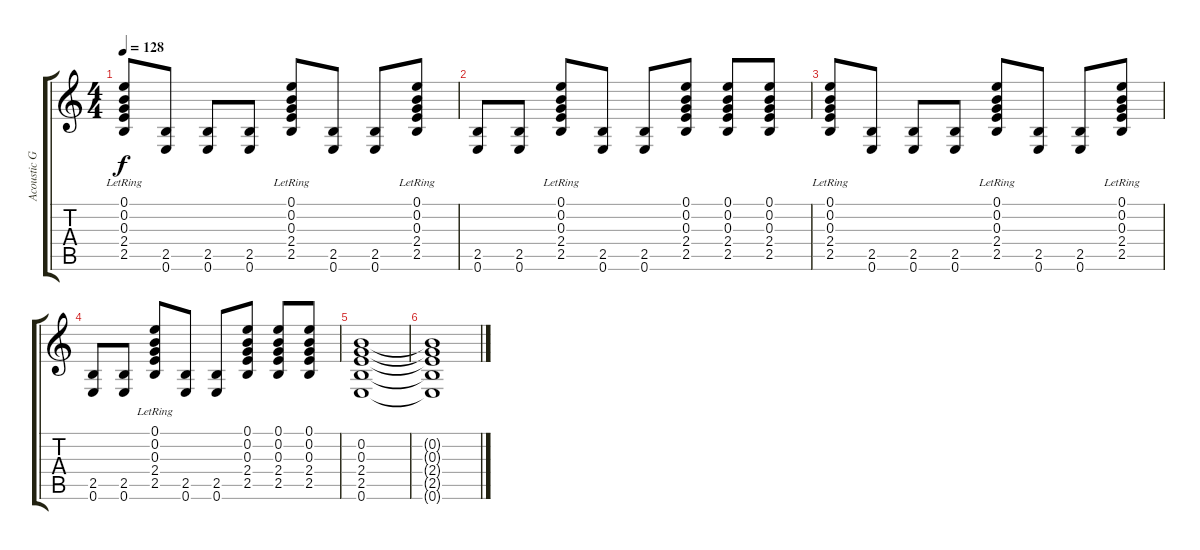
\track ("Acoustic Guitar" "Acoustic G") {instrument acousticguitarsteel}
\staff {score tabs}
\tuning (E4 B3 G3 D3 A2 E2) {hide}
\ts (4 4)
\tempo 128
\clef g2
\ks c
(0.1 0.2 0.3 2.4{lr} 2.5).8{dy f} (2.5 0.6).8 (2.5 0.6).8 (2.5 0.6).8 (0.1 0.2 0.3 2.4{lr} 2.5).8 (2.5 0.6).8 (2.5 0.6).8 (0.1 0.2 0.3 2.4{lr} 2.5).8 |
(2.5 0.6).8 (2.5 0.6).8 (0.1{lr} 0.2{lr} 0.3{lr} 2.4{lr} 2.5).8 (2.5 0.6).8 (2.5 0.6).8 (0.1 0.2 0.3 2.4 2.5).8 (0.1 0.2 0.3 2.4 2.5).8 (0.1 0.2 0.3 2.4 2.5).8 |
(0.1 0.2 0.3 2.4{lr} 2.5).8 (2.5 0.6).8 (2.5 0.6).8 (2.5 0.6).8 (0.1 0.2 0.3 2.4{lr} 2.5).8 (2.5 0.6).8 (2.5 0.6).8 (0.1 0.2 0.3 2.4{lr} 2.5).8 |
(2.5 0.6).8 (2.5 0.6).8 (0.1{lr} 0.2{lr} 0.3{lr} 2.4{lr} 2.5).8 (2.5 0.6).8 (2.5 0.6).8 (0.1 0.2 0.3 2.4 2.5).8 (0.1 0.2 0.3 2.4 2.5).8 (0.1 0.2 0.3 2.4 2.5).8 |
(0.2 0.3 2.4 2.5 0.6).1 |
(0.2{t} 0.3{t} 2.4{t} 2.5{t} 0.6{t}).1
